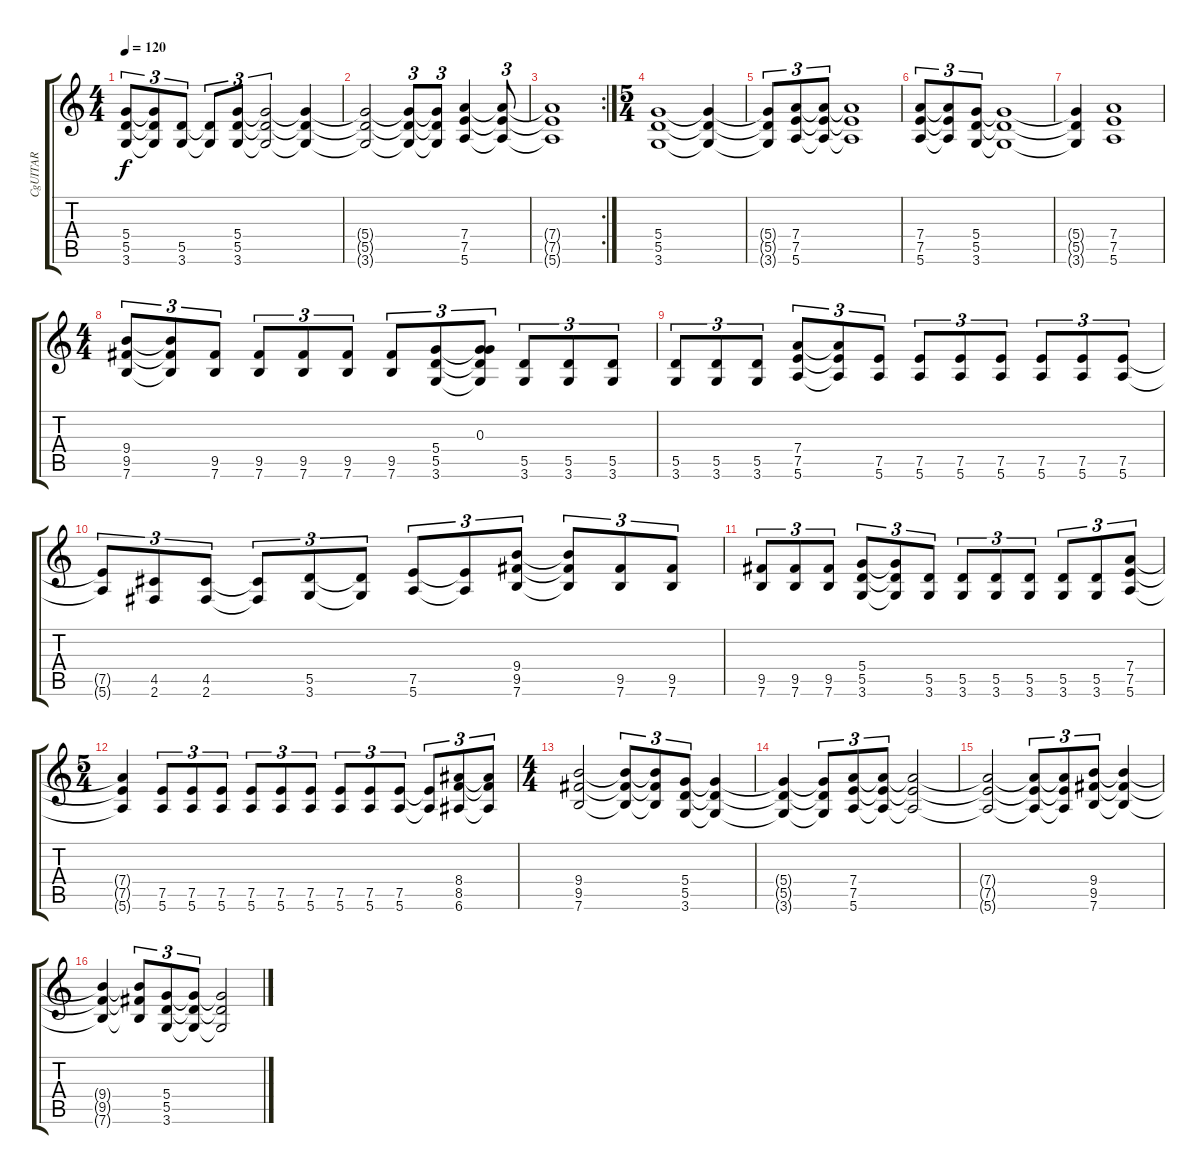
\track ("CgUITAR" "CgUITAR") {instrument distortionguitar}
\staff {score tabs}
\tuning (E4 B3 G3 D3 A2 E2) {hide}
\ts (4 4)
\tempo 120
\clef g2
\ks c
(5.4{t} 5.5{t} 3.6{t}).8{tu (3 2) dy f} (5.4{t} 5.5{t} 3.6{t}).8{tu (3 2)} (5.5 3.6).8{tu (3 2)} (5.5{t} 3.6{t}).8{tu (3 2)} (5.4 5.5 3.6).8{tu (3 2)} (5.4{t} 5.5{t} 3.6{t}).2{tu (3 2)} (5.4{t} 5.5{t} 3.6{t}).4 |
(5.4{t} 5.5{t} 3.6{t}).2 (5.4{t} 5.5{t} 3.6{t}).8{tu (3 2)} (5.4{t} 5.5{t} 3.6{t}).8{tu (3 2)} (7.4 7.5 5.6).4 (7.4{t} 7.5{t} 5.6{t}).8{tu (3 2)} |
\rc 2
(7.4{t} 7.5{t} 5.6{t}).1 |
\ts (5 4)
(5.4 5.5 3.6).1 (5.4{t} 5.5{t} 3.6{t}).4 |
(5.4{t} 5.5{t} 3.6{t}).8{tu (3 2)} (7.4 7.5 5.6).8{tu (3 2)} (7.4{t} 7.5{t} 5.6{t}).8{tu (3 2)} (7.4{t} 7.5{t} 5.6{t}).1 |
(7.4 7.5 5.6).8{tu (3 2)} (7.4{t} 7.5{t} 5.6{t}).8{tu (3 2)} (5.4 5.5 3.6).8{tu (3 2)} (5.4{t} 5.5{t} 3.6{t}).1 |
(5.4{t} 5.5{t} 3.6{t}).4 (7.4 7.5 5.6).1 |
\ts (4 4)
(9.4 9.5 7.6).8{tu (3 2)} (9.4{t} 9.5{t} 7.6{t}).8{tu (3 2)} (9.5 7.6).8{tu (3 2)} (9.5 7.6).8{tu (3 2)} (9.5 7.6).8{tu (3 2)} (9.5 7.6).8{tu (3 2)} (9.5 7.6).8{tu (3 2)} (5.4 5.5 3.6).8{tu (3 2)} (0.3 5.4{t} 5.5{t} 3.6{t}).8{tu (3 2)} (5.5 3.6).8{tu (3 2)} (5.5 3.6).8{tu (3 2)} (5.5 3.6).8{tu (3 2)} |
(5.5 3.6).8{tu (3 2)} (5.5 3.6).8{tu (3 2)} (5.5 3.6).8{tu (3 2)} (7.4 7.5 5.6).8{tu (3 2)} (7.4{t} 7.5{t} 5.6{t}).8{tu (3 2)} (7.5 5.6).8{tu (3 2)} (7.5 5.6).8{tu (3 2)} (7.5 5.6).8{tu (3 2)} (7.5 5.6).8{tu (3 2)} (7.5 5.6).8{tu (3 2)} (7.5 5.6).8{tu (3 2)} (7.5 5.6).8{tu (3 2)} |
(7.5{t} 5.6{t}).8{tu (3 2)} (4.5 2.6).8{tu (3 2)} (4.5 2.6).8{tu (3 2)} (4.5{t} 2.6{t}).8{tu (3 2)} (5.5 3.6).8{tu (3 2)} (5.5{t} 3.6{t}).8{tu (3 2)} (7.5 5.6).8{tu (3 2)} (7.5{t} 5.6{t}).8{tu (3 2)} (9.4 9.5 7.6).8{tu (3 2)} (9.4{t} 9.5{t} 7.6{t}).8{tu (3 2)} (9.5 7.6).8{tu (3 2)} (9.5 7.6).8{tu (3 2)} |
(9.5 7.6).8{tu (3 2)} (9.5 7.6).8{tu (3 2)} (9.5 7.6).8{tu (3 2)} (5.4 5.5 3.6).8{tu (3 2)} (5.4{t} 5.5{t} 3.6{t}).8{tu (3 2)} (5.5 3.6).8{tu (3 2)} (5.5 3.6).8{tu (3 2)} (5.5 3.6).8{tu (3 2)} (5.5 3.6).8{tu (3 2)} (5.5 3.6).8{tu (3 2)} (5.5 3.6).8{tu (3 2)} (7.4 7.5 5.6).8{tu (3 2)} |
\ts (5 4)
(7.4{t} 7.5{t} 5.6{t}).4 (7.5 5.6).8{tu (3 2)} (7.5 5.6).8{tu (3 2)} (7.5 5.6).8{tu (3 2)} (7.5 5.6).8{tu (3 2)} (7.5 5.6).8{tu (3 2)} (7.5 5.6).8{tu (3 2)} (7.5 5.6).8{tu (3 2)} (7.5 5.6).8{tu (3 2)} (7.5 5.6).8{tu (3 2)} (7.5{t} 5.6{t}).8{tu (3 2)} (8.4 8.5 6.6).8{tu (3 2)} (8.4{t} 8.5{t} 6.6{t}).8{tu (3 2)} |
\ts (4 4)
(9.4 9.5 7.6).2 (9.4{t} 9.5{t} 7.6{t}).8{tu (3 2)} (9.4{t} 9.5{t} 7.6{t}).8{tu (3 2)} (5.4 5.5 3.6).8{tu (3 2)} (5.4{t} 5.5{t} 3.6{t}).4 |
(5.4{t} 5.5{t} 3.6{t}).4 (5.4{t} 5.5{t} 3.6{t}).8{tu (3 2)} (7.4 7.5 5.6).8{tu (3 2)} (7.4{t} 7.5{t} 5.6{t}).8{tu (3 2)} (7.4{t} 7.5{t} 5.6{t}).2 |
(7.4{t} 7.5{t} 5.6{t}).2 (7.4{t} 7.5{t} 5.6{t}).8{tu (3 2)} (7.4{t} 7.5{t} 5.6{t}).8{tu (3 2)} (9.4 9.5 7.6).8{tu (3 2)} (9.4{t} 9.5{t} 7.6{t}).4 |
(9.4{t} 9.5{t} 7.6{t}).4 (9.4{t} 9.5{t} 7.6{t}).8{tu (3 2)} (5.4 5.5 3.6).8{tu (3 2)} (5.4{t} 5.5{t} 3.6{t}).8{tu (3 2)} (5.4{t} 5.5{t} 3.6{t}).2
